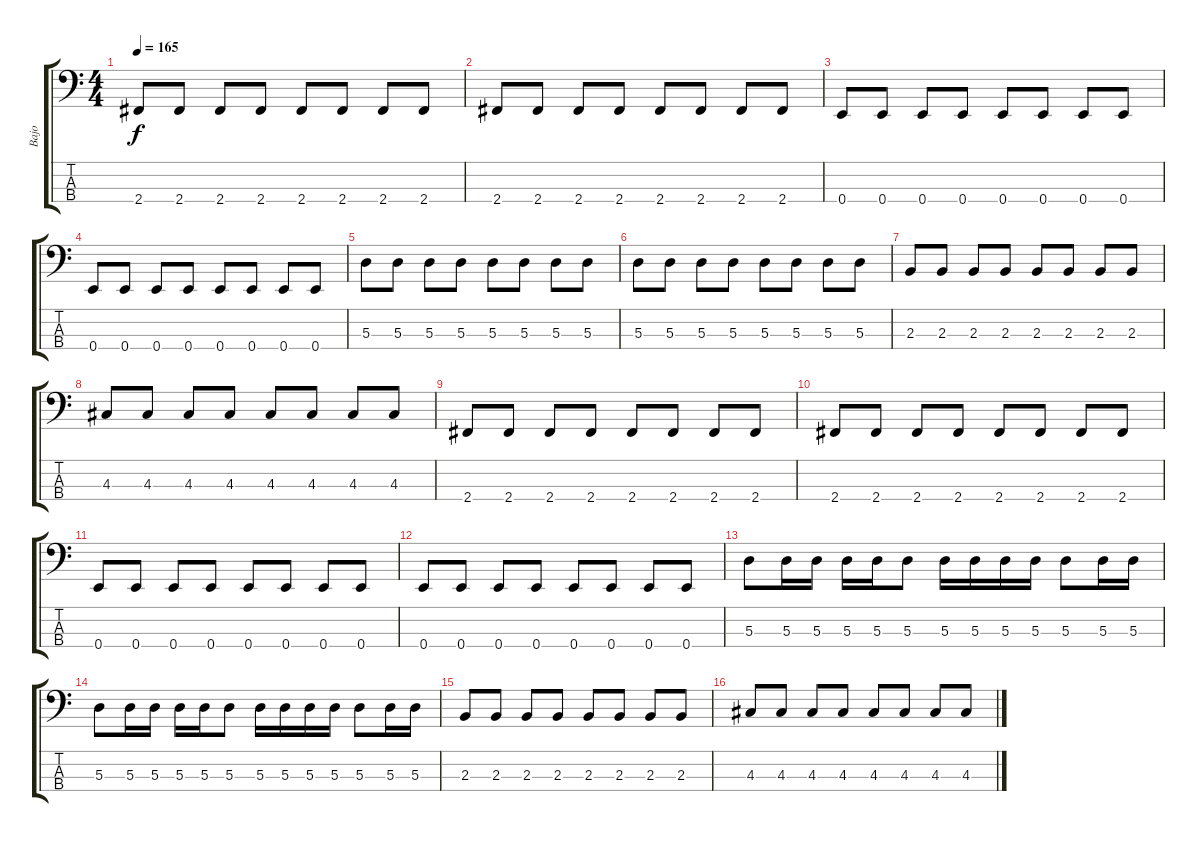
\track ("Bajo" "Bajo") {instrument electricbassfinger}
\staff {score tabs}
\tuning (G2 D2 A1 E1) {hide}
\ts (4 4)
\tempo 165
\clef f4
\ks c
2.4.8{dy f} 2.4.8 2.4.8 2.4.8 2.4.8 2.4.8 2.4.8 2.4.8 |
2.4.8 2.4.8 2.4.8 2.4.8 2.4.8 2.4.8 2.4.8 2.4.8 |
0.4.8 0.4.8 0.4.8 0.4.8 0.4.8 0.4.8 0.4.8 0.4.8 |
0.4.8 0.4.8 0.4.8 0.4.8 0.4.8 0.4.8 0.4.8 0.4.8 |
5.3.8 5.3.8 5.3.8 5.3.8 5.3.8 5.3.8 5.3.8 5.3.8 |
5.3.8 5.3.8 5.3.8 5.3.8 5.3.8 5.3.8 5.3.8 5.3.8 |
2.3.8 2.3.8 2.3.8 2.3.8 2.3.8 2.3.8 2.3.8 2.3.8 |
4.3.8 4.3.8 4.3.8 4.3.8 4.3.8 4.3.8 4.3.8 4.3.8 |
2.4.8 2.4.8 2.4.8 2.4.8 2.4.8 2.4.8 2.4.8 2.4.8 |
2.4.8 2.4.8 2.4.8 2.4.8 2.4.8 2.4.8 2.4.8 2.4.8 |
0.4.8 0.4.8 0.4.8 0.4.8 0.4.8 0.4.8 0.4.8 0.4.8 |
0.4.8 0.4.8 0.4.8 0.4.8 0.4.8 0.4.8 0.4.8 0.4.8 |
5.3.8 5.3.16 5.3.16 5.3.16 5.3.16 5.3.8 5.3.16 5.3.16 5.3.16 5.3.16 5.3.8 5.3.16 5.3.16 |
5.3.8 5.3.16 5.3.16 5.3.16 5.3.16 5.3.8 5.3.16 5.3.16 5.3.16 5.3.16 5.3.8 5.3.16 5.3.16 |
2.3.8 2.3.8 2.3.8 2.3.8 2.3.8 2.3.8 2.3.8 2.3.8 |
4.3.8 4.3.8 4.3.8 4.3.8 4.3.8 4.3.8 4.3.8 4.3.8
